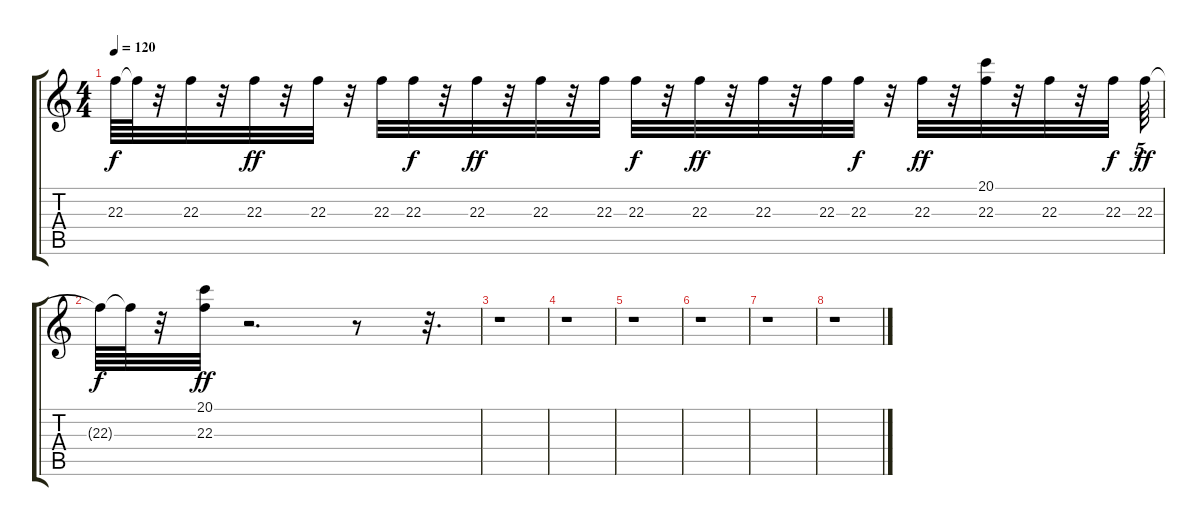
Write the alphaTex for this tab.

\track "" {instrument ocarina}
\staff {score tabs}
\tuning (E4 B3 G3 D3 A2 E2) {hide}
\ts (4 4)
\tempo 120
\clef g2
\ks c
22.3{t}.64{dy f} 22.3{t}.64 r.32 22.3.32 r.32 22.3.32{dy ff} r.32 22.3.32 r.32 22.3.32 22.3.32{dy f} r.32 22.3.32{dy ff} r.32 22.3.32 r.32 22.3.32 22.3.32{dy f} r.32 22.3.32{dy ff} r.32 22.3.32 r.32 22.3.32 22.3.32{dy f} r.32 22.3.32{dy ff} r.32 (20.1 22.3).32 r.32 22.3.32 r.32 22.3.32{dy f} 22.3.64{tu (5 4) dy ff} |
22.3{t}.64{dy f} 22.3{t}.64 r.32 (20.1 22.3).32{dy ff} r.2{d} r.8 r.32{d} |
r.1 |
r.1 |
r.1 |
r.1 |
r.1 |
r.1
